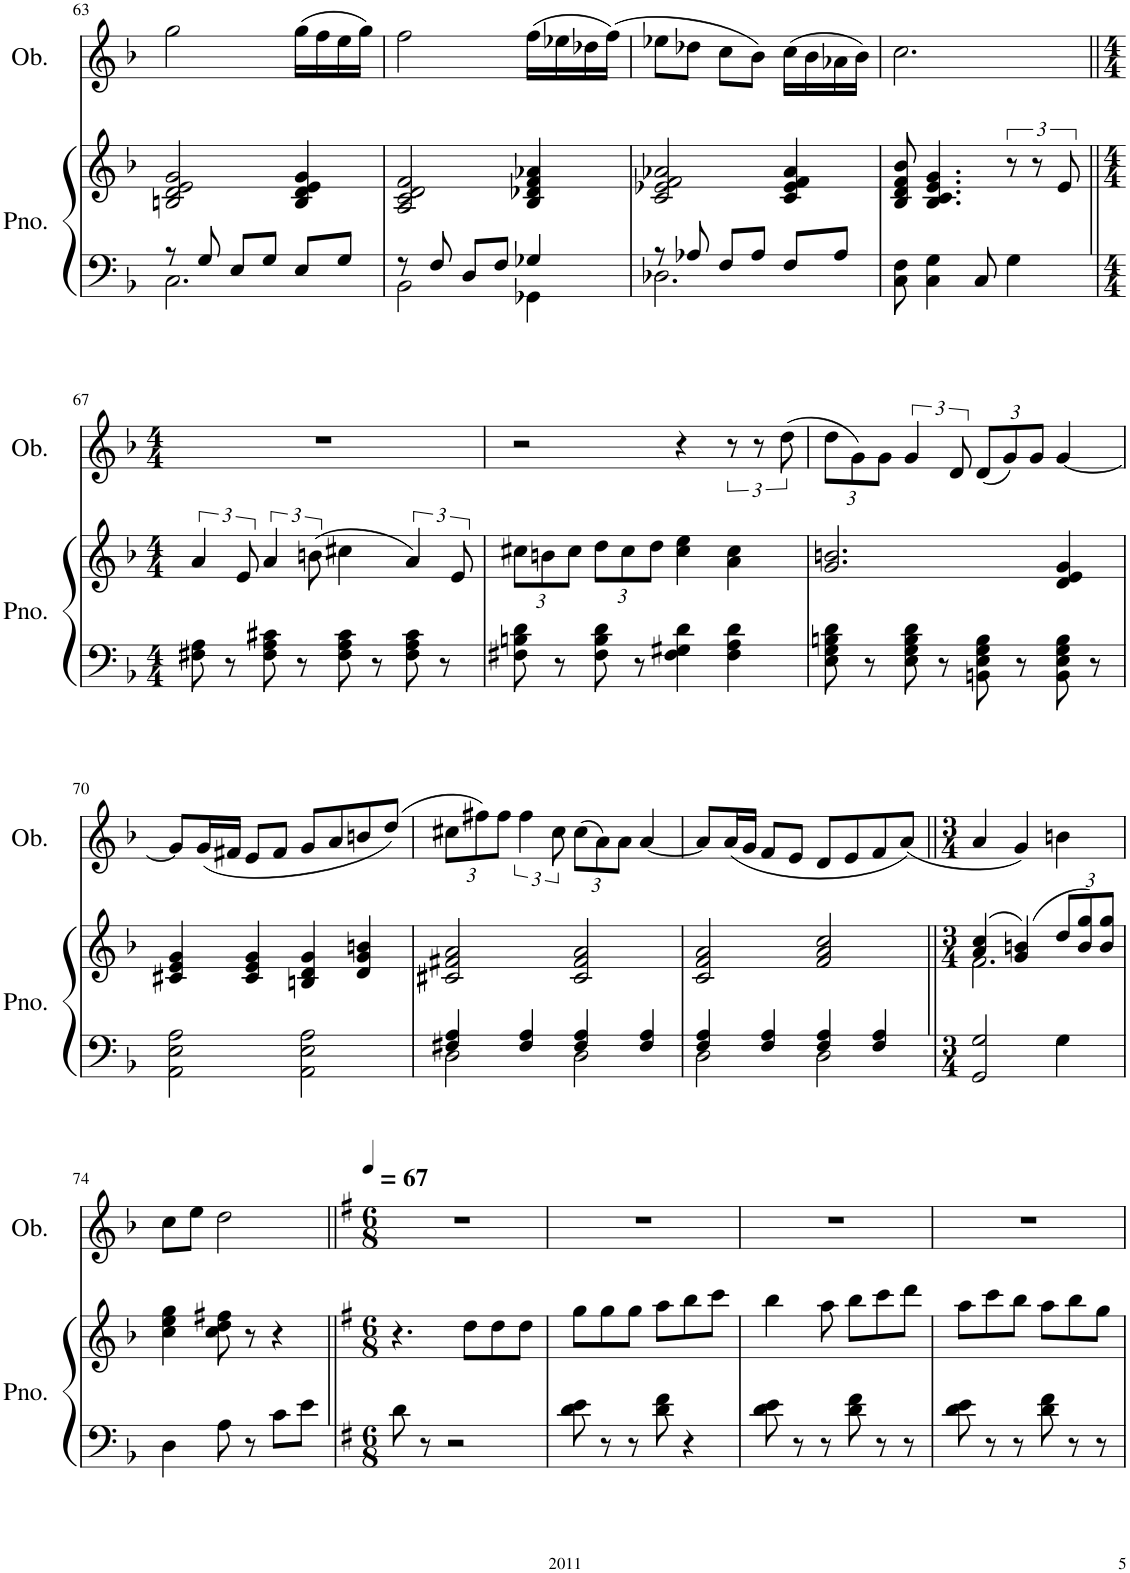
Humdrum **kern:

**kern	**kern	**kern
*part2	*part2	*part1
*staff3	*staff2	*staff1
*I"Piano	*	*I"Oboe
*I'Pno.	*	*I'Ob.
!!LO:PB:g=z
*clefF4	*clefG2	*clefG2
*k[b-]	*k[b-]	*k[b-]
*M3/4	*M3/4	*M3/4
=63	=63	=63
*^	*	*
8r	2.C\	2Bn/ 2d/ 2e/ 2g/	2gg\
8G/	.	.	.
8E/L	.	.	.
8G/J	.	.	.
8E/L	.	4B/ 4d/ 4e/ 4g/	(16gg\LL
.	.	.	16ff\
8G/J	.	.	16ee\
.	.	.	16gg\JJ)
=64	=64	=64	=64
8r	2BB-\	2A/ 2c/ 2d/ 2f/	2ff\
8F/	.	.	.
8D/L	.	.	.
8F/J	.	.	.
4G-X/	4GG-X\	4B-/ 4d-X/ 4f/ 4a-X/	(16ff\LL
.	.	.	16ee-X\
.	.	.	16dd-X\
.	.	.	(16ff\JJ)
=65	=65	=65	=65
8r	2.D-X\	2c/ 2e-X/ 2f/ 2a-X/	8ee-X\L
8A-X/	.	.	8dd-X\J
8F/L	.	.	8cc\L
8A-/J	.	.	8b-\J)
8F/L	.	4c/ 4e-/ 4f/ 4a-/	(16cc\LL
.	.	.	16b-\
8A-/J	.	.	16a-X\
.	.	.	16b-\JJ)
*v	*v	*	*
=66	=66	=66
8C\ 8F\	8B-/ 8d/ 8f/ 8b-/	2.cc\
4C\ 4G\	4.B-/ 4.c/ 4.e/ 4.g/	.
8C/	.	.
4G\	12r	.
.	12r	.
.	12e/	.
!!LO:LB:g=z
=67||	=67||	=67||
*M4/4	*M4/4	*M4/4
8F#X\ 8A\	6a/	1r
8r	.	.
.	12e/	.
8F#\ 8A\ 8c#X\	6a/	.
8r	.	.
.	(12bn\	.
8F#\ 8A\ 8c#\	4cc#X\	.
8r	.	.
8F#\ 8A\ 8c#\	6a/)	.
8r	.	.
.	12e/	.
=68	=68	=68
*	*Xbrackettup	*
8F#X\ 8Bn\ 8d\	12cc#X\L	2r
.	12bn\	.
8r	.	.
.	12cc#\J	.
8F#\ 8B\ 8d\	12dd\L	.
.	12cc#\	.
8r	.	.
.	12dd\J	.
4F#\ 4G#X\ 4d\	4cc#\ 4ee\	4r
4F#\ 4A\ 4d\	4a\ 4cc#\	12r
.	.	12r
.	.	(12dd\
=69	=69	=69
*	*	*Xbrackettup
8E\ 8G\ 8Bn\ 8d\	2.g/ 2.bn/	12dd\L
.	.	12g\)
8r	.	.
.	.	12g\J
*	*	*brackettup
8E\ 8G\ 8B\ 8d\	.	6g/
8r	.	.
.	.	12d/
*	*	*Xbrackettup
8BBn\ 8E\ 8G\ 8B\	.	(12d/L
.	.	12g/)
8r	.	.
.	.	12g/J
8BB\ 8E\ 8G\ 8B\	4d/ 4e/ 4g/	[4g/
8r	.	.
!!LO:LB:g=z
=70	=70	=70
2AA\ 2E\ 2A\	4c#X/ 4e/ 4g/	8g/L]
.	.	(16g/L
.	.	16f#X/JJ
.	4c#/ 4e/ 4g/	8e/L
.	.	8f#/J
2AA\ 2E\ 2A\	4Bn/ 4d/ 4g/	8g/L
.	.	8a/
.	4d/ 4g/ 4bn/	8bn/
.	.	(8dd/J)
=71	=71	=71
*^	*	*
4F#X/ 4A/	2D\	2c#X/ 2f#X/ 2a/	12cc#X\L
.	.	.	12ff#X\)
.	.	.	12ff#\J
*	*	*	*brackettup
4F#/ 4A/	.	.	6ff#\
.	.	.	12cc#\
*	*	*	*Xbrackettup
4F#/ 4A/	2D\	2c#/ 2f#/ 2a/	(12cc#\L
.	.	.	12a\)
.	.	.	12a\J
4F#/ 4A/	.	.	[4a/
=72	=72	=72	=72
4F/ 4A/	2D\	2c/ 2f/ 2a/	8a/L]
.	.	.	(16a/L
.	.	.	16g/JJ
4F/ 4A/	.	.	8f/L
.	.	.	8e/J
4F/ 4A/	2D\	2f/ 2a/ 2cc/	8d/L
.	.	.	8e/
4F/ 4A/	.	.	8f/
.	.	.	(8a/J)
*v	*v	*	*
=73||	=73||	=73||
*M3/4	*M3/4	*M3/4
*	*^	*
2GG/ 2G/	(4a/ 4cc/	2.f\	4a/
.	(4g/ 4bn/)	.	4g/)
4G\	12dd/L	.	(4bn\
.	12b/ 12gg/)	.	.
.	12b/ 12gg/J	.	.
*	*v	*v	*
!!LO:LB:g=z
=74	=74	=74
4D\	4cc\ 4ee\ 4gg\	8cc\L
.	.	8ee\J)
8A\	8cc\ 8dd\ 8ff#X\	2dd\
8r	8r	.
8c\L	4r	.
8e\J	.	.
=75||	=75||	=75||
*k[f#]	*k[f#]	*k[f#]
*M6/8	*M6/8	*M6/8
!	!	!LO:TX:a:t== 67
8d\	4.r	2.r
8r	.	.
2r	.	.
.	8dd\L	.
.	8dd\	.
.	8dd\J	.
=76	=76	=76
8d\ 8e\	8gg\L	2.r
8r	8gg\	.
8r	8gg\J	.
8d\ 8f#\	8aa\L	.
4r	8bb\	.
.	8ccc\J	.
=77	=77	=77
8d\ 8e\	4bb\	2.r
8r	.	.
8r	8aa\	.
8d\ 8f#\	8bb\L	.
8r	8ccc\	.
8r	8ddd\J	.
=78	=78	=78
8d\ 8e\	8aa\L	2.r
8r	8ccc\	.
8r	8bb\J	.
8d\ 8f#\	8aa\L	.
8r	8bb\	.
8r	8gg\J	.
=	=	=
*-	*-	*-
